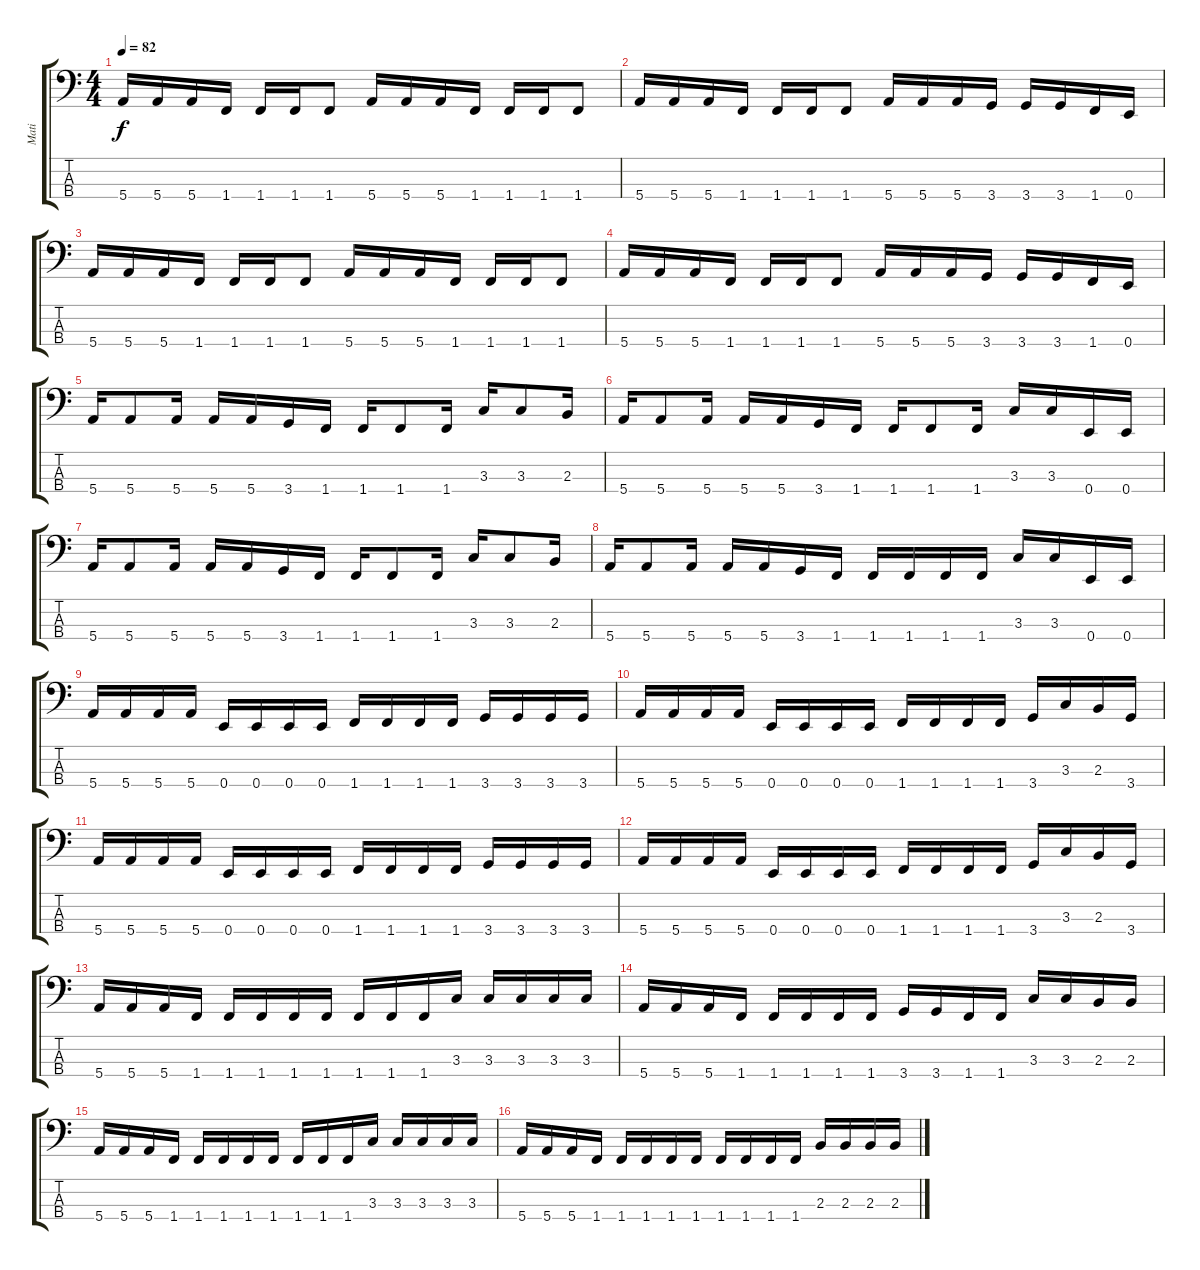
\track ("Mati" "Mati") {instrument electricbasspick}
\staff {score tabs}
\tuning (G2 D2 A1 E1) {hide}
\ts (4 4)
\tempo 82
\clef f4
\ks c
5.4.16{dy f} 5.4.16 5.4.16 1.4.16 1.4.16 1.4.16 1.4.8 5.4.16 5.4.16 5.4.16 1.4.16 1.4.16 1.4.16 1.4.8 |
5.4.16 5.4.16 5.4.16 1.4.16 1.4.16 1.4.16 1.4.8 5.4.16 5.4.16 5.4.16 3.4.16 3.4.16 3.4.16 1.4.16 0.4.16 |
5.4.16 5.4.16 5.4.16 1.4.16 1.4.16 1.4.16 1.4.8 5.4.16 5.4.16 5.4.16 1.4.16 1.4.16 1.4.16 1.4.8 |
5.4.16 5.4.16 5.4.16 1.4.16 1.4.16 1.4.16 1.4.8 5.4.16 5.4.16 5.4.16 3.4.16 3.4.16 3.4.16 1.4.16 0.4.16 |
5.4.16 5.4.8 5.4.16 5.4.16 5.4.16 3.4.16 1.4.16 1.4.16 1.4.8 1.4.16 3.3.16 3.3.8 2.3.16 |
5.4.16 5.4.8 5.4.16 5.4.16 5.4.16 3.4.16 1.4.16 1.4.16 1.4.8 1.4.16 3.3.16 3.3.16 0.4.16 0.4.16 |
5.4.16 5.4.8 5.4.16 5.4.16 5.4.16 3.4.16 1.4.16 1.4.16 1.4.8 1.4.16 3.3.16 3.3.8 2.3.16 |
5.4.16 5.4.8 5.4.16 5.4.16 5.4.16 3.4.16 1.4.16 1.4.16 1.4.16 1.4.16 1.4.16 3.3.16 3.3.16 0.4.16 0.4.16 |
5.4.16 5.4.16 5.4.16 5.4.16 0.4.16 0.4.16 0.4.16 0.4.16 1.4.16 1.4.16 1.4.16 1.4.16 3.4.16 3.4.16 3.4.16 3.4.16 |
5.4.16 5.4.16 5.4.16 5.4.16 0.4.16 0.4.16 0.4.16 0.4.16 1.4.16 1.4.16 1.4.16 1.4.16 3.4.16 3.3.16 2.3.16 3.4.16 |
5.4.16 5.4.16 5.4.16 5.4.16 0.4.16 0.4.16 0.4.16 0.4.16 1.4.16 1.4.16 1.4.16 1.4.16 3.4.16 3.4.16 3.4.16 3.4.16 |
5.4.16 5.4.16 5.4.16 5.4.16 0.4.16 0.4.16 0.4.16 0.4.16 1.4.16 1.4.16 1.4.16 1.4.16 3.4.16 3.3.16 2.3.16 3.4.16 |
5.4.16 5.4.16 5.4.16 1.4.16 1.4.16 1.4.16 1.4.16 1.4.16 1.4.16 1.4.16 1.4.16 3.3.16 3.3.16 3.3.16 3.3.16 3.3.16 |
5.4.16 5.4.16 5.4.16 1.4.16 1.4.16 1.4.16 1.4.16 1.4.16 3.4.16 3.4.16 1.4.16 1.4.16 3.3.16 3.3.16 2.3.16 2.3.16 |
5.4.16 5.4.16 5.4.16 1.4.16 1.4.16 1.4.16 1.4.16 1.4.16 1.4.16 1.4.16 1.4.16 3.3.16 3.3.16 3.3.16 3.3.16 3.3.16 |
5.4.16 5.4.16 5.4.16 1.4.16 1.4.16 1.4.16 1.4.16 1.4.16 1.4.16 1.4.16 1.4.16 1.4.16 2.3.16 2.3.16 2.3.16 2.3.16
